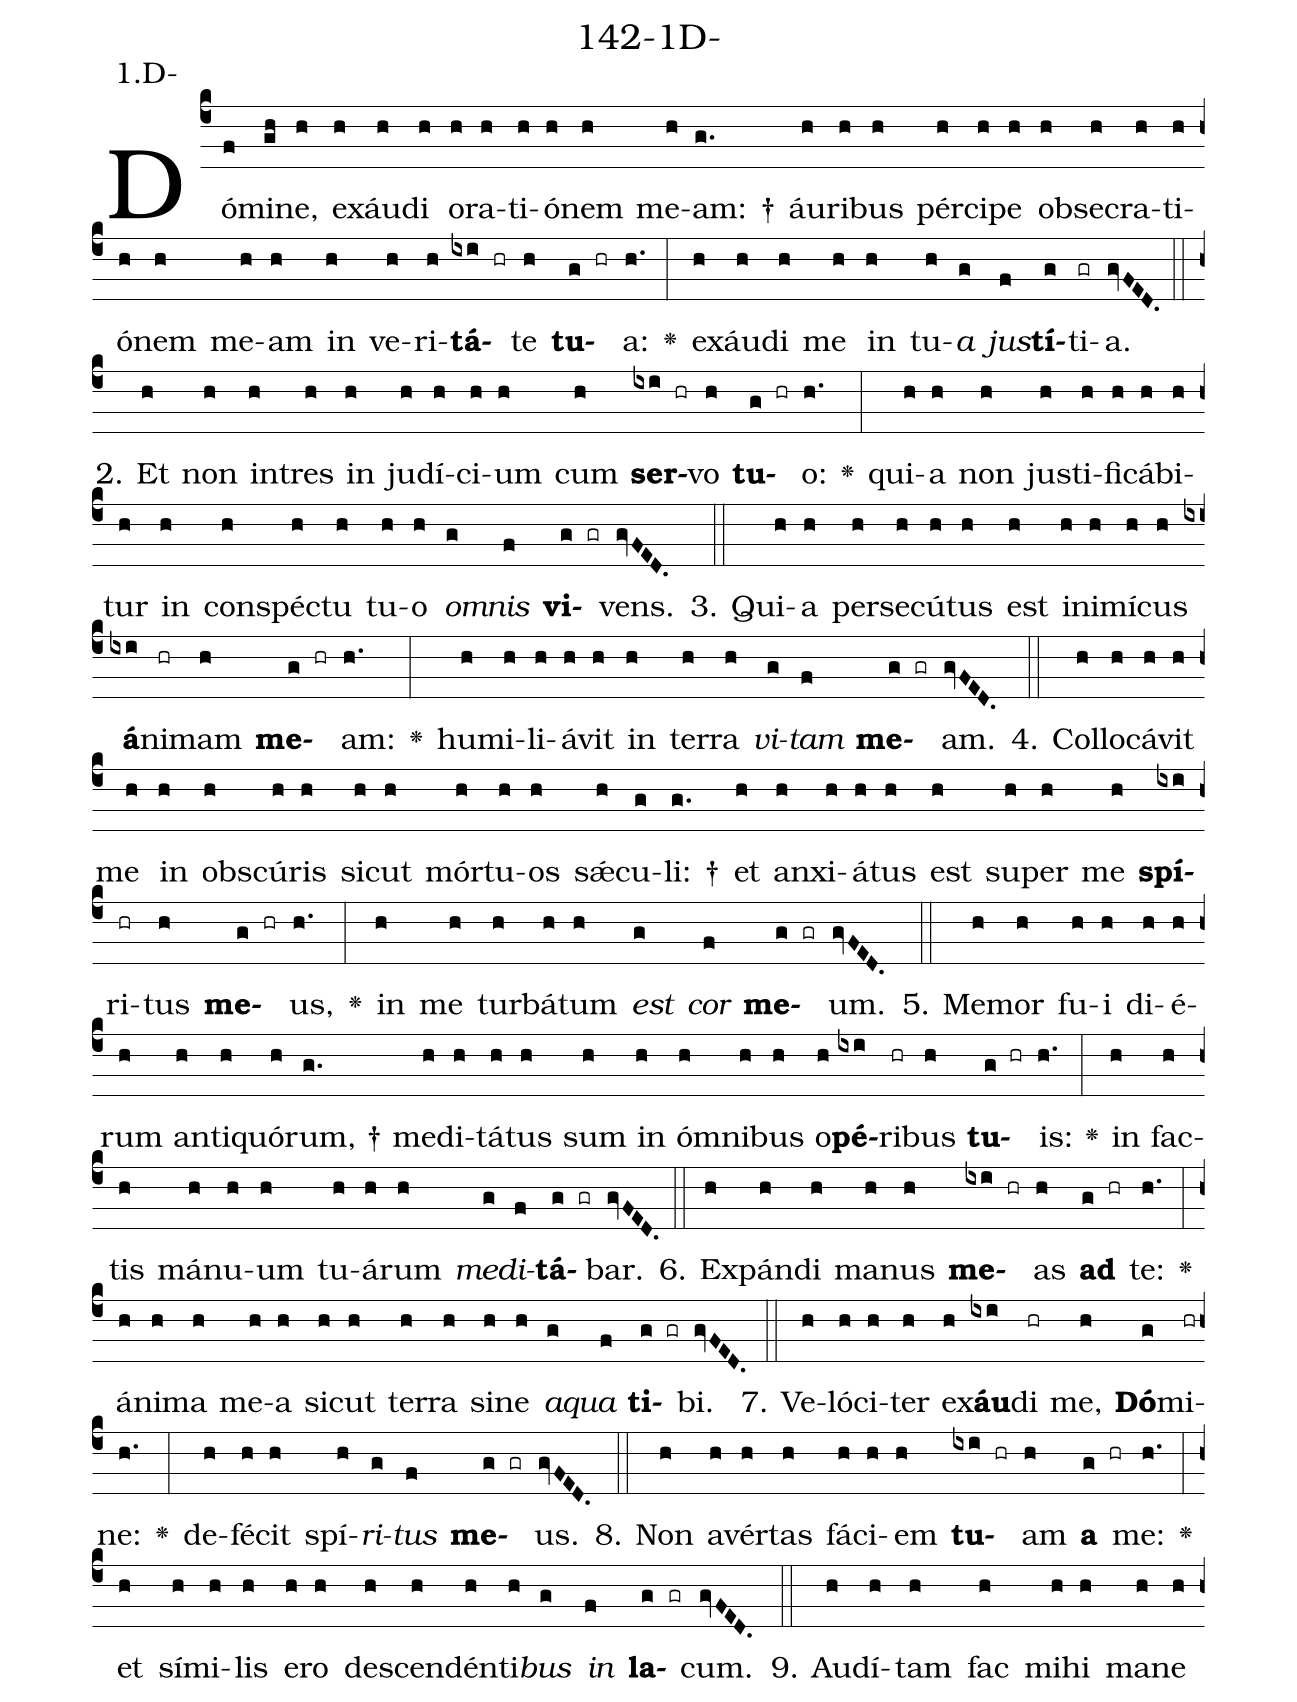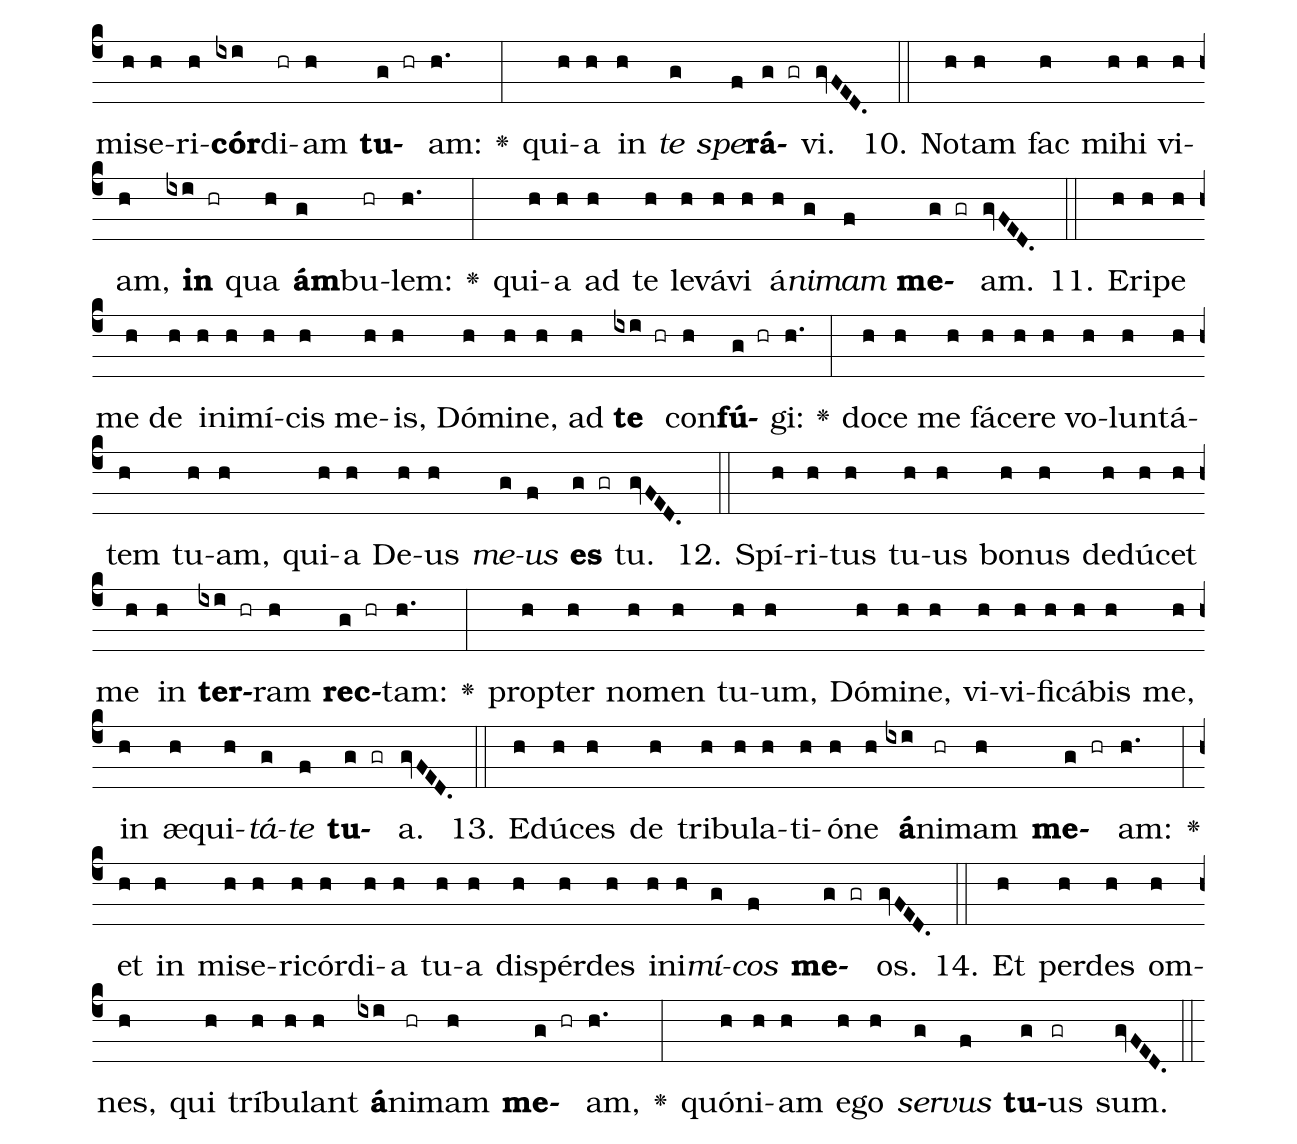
name: 142-1D-;
annotation: 1.D-;
%%
(c4)Dó(f)mi(gh)ne,(h) ex(h)áu(h)di(h) o(h)ra(h)ti(h)ó(h)nem(h) me(h)am: †(g.) áu(h)ri(h)bus(h) pér(h)ci(h)pe(h) ob(h)se(h)cra(h)ti(h)ó(h)nem(h) me(h)am(h) in(h) ve(h)ri(h)<b>tá</b>(ixi hr)te(h) <b>tu</b>(g hr)a:(h.) <v>\greheightstar</v>(:) ex(h)áu(h)di(h) me(h) in(h) tu(h)<i>a</i>(g) <i>jus</i>(f)<b>tí</b>(g)ti(gr)a.(gvFED.) (::)
2. Et(h) non(h) in(h)tres(h) in(h) ju(h)dí(h)ci(h)um(h) cum(h) <b>ser</b>(ixi hr)vo(h) <b>tu</b>(g hr)o:(h.) <v>\greheightstar</v>(:) qui(h)a(h) non(h) jus(h)ti(h)fi(h)cá(h)bi(h)tur(h) in(h) con(h)spéc(h)tu(h) tu(h)o(h) <i>om</i>(g)<i>nis</i>(f) <b>vi</b>(g gr)vens.(gvFED.) (::)
3. Qui(h)a(h) per(h)se(h)cú(h)tus(h) est(h) in(h)i(h)mí(h)cus(h) <b>á</b>(ixi)ni(hr)mam(h) <b>me</b>(g hr)am:(h.) <v>\greheightstar</v>(:) hu(h)mi(h)li(h)á(h)vit(h) in(h) ter(h)ra(h) <i>vi</i>(g)<i>tam</i>(f) <b>me</b>(g gr)am.(gvFED.) (::)
4. Col(h)lo(h)cá(h)vit(h) me(h) in(h) obs(h)cú(h)ris(h) sic(h)ut(h) mór(h)tu(h)os(h) sǽ(h)cu(g)li: †(g.) et(h) an(h)xi(h)á(h)tus(h) est(h) su(h)per(h) me(h) <b>spí</b>(ixi)ri(hr)tus(h) <b>me</b>(g hr)us,(h.) <v>\greheightstar</v>(:) in(h) me(h) tur(h)bá(h)tum(h) <i>est</i>(g) <i>cor</i>(f) <b>me</b>(g gr)um.(gvFED.) (::)
5. Me(h)mor(h) fu(h)i(h) di(h)é(h)rum(h) an(h)ti(h)quó(h)rum, †(g.) me(h)di(h)tá(h)tus(h) sum(h) in(h) óm(h)ni(h)bus(h) o(h)<b>pé</b>(ixi)ri(hr)bus(h) <b>tu</b>(g hr)is:(h.) <v>\greheightstar</v>(:) in(h) fac(h)tis(h) má(h)nu(h)um(h) tu(h)á(h)rum(h) <i>me</i>(g)<i>di</i>(f)<b>tá</b>(g gr)bar.(gvFED.) (::)
6. Ex(h)pán(h)di(h) ma(h)nus(h) <b>me</b>(ixi hr)as(h) <b>ad</b>(g hr) te:(h.) <v>\greheightstar</v>(:) á(h)ni(h)ma(h) me(h)a(h) sic(h)ut(h) ter(h)ra(h) si(h)ne(h) <i>a</i>(g)<i>qua</i>(f) <b>ti</b>(g gr)bi.(gvFED.) (::)
7. Ve(h)ló(h)ci(h)ter(h) ex(h)<b>áu</b>(ixi)di(hr) me,(h) <b>Dó</b>(g)mi(hr)ne:(h.) <v>\greheightstar</v>(:) de(h)fé(h)cit(h) spí(h)<i>ri</i>(g)<i>tus</i>(f) <b>me</b>(g gr)us.(gvFED.) (::)
8. Non(h) a(h)vér(h)tas(h) fá(h)ci(h)em(h) <b>tu</b>(ixi hr)am(h) <b>a</b>(g hr) me:(h.) <v>\greheightstar</v>(:) et(h) sí(h)mi(h)lis(h) e(h)ro(h) de(h)scen(h)dén(h)ti(h)<i>bus</i>(g) <i>in</i>(f) <b>la</b>(g gr)cum.(gvFED.) (::)
9. Au(h)dí(h)tam(h) fac(h) mi(h)hi(h) ma(h)ne(h) mi(h)se(h)ri(h)<b>cór</b>(ixi)di(hr)am(h) <b>tu</b>(g hr)am:(h.) <v>\greheightstar</v>(:) qui(h)a(h) in(h) <i>te</i>(g) <i>spe</i>(f)<b>rá</b>(g gr)vi.(gvFED.) (::)
10. No(h)tam(h) fac(h) mi(h)hi(h) vi(h)am,(h) <b>in</b>(ixi hr) qua(h) <b>ám</b>(g)bu(hr)lem:(h.) <v>\greheightstar</v>(:) qui(h)a(h) ad(h) te(h) le(h)vá(h)vi(h) á(h)<i>ni</i>(g)<i>mam</i>(f) <b>me</b>(g gr)am.(gvFED.) (::)
11. E(h)ri(h)pe(h) me(h) de(h) in(h)i(h)mí(h)cis(h) me(h)is,(h) Dó(h)mi(h)ne,(h) ad(h) <b>te</b>(ixi hr) con(h)<b>fú</b>(g hr)gi:(h.) <v>\greheightstar</v>(:) do(h)ce(h) me(h) fá(h)ce(h)re(h) vo(h)lun(h)tá(h)tem(h) tu(h)am,(h) qui(h)a(h) De(h)us(h) <i>me</i>(g)<i>us</i>(f) <b>es</b>(g gr) tu.(gvFED.) (::)
12. Spí(h)ri(h)tus(h) tu(h)us(h) bo(h)nus(h) de(h)dú(h)cet(h) me(h) in(h) <b>ter</b>(ixi hr)ram(h) <b>rec</b>(g hr)tam:(h.) <v>\greheightstar</v>(:) prop(h)ter(h) no(h)men(h) tu(h)um,(h) Dó(h)mi(h)ne,(h) vi(h)vi(h)fi(h)cá(h)bis(h) me,(h) in(h) æ(h)qui(h)<i>tá</i>(g)<i>te</i>(f) <b>tu</b>(g gr)a.(gvFED.) (::)
13. E(h)dú(h)ces(h) de(h) tri(h)bu(h)la(h)ti(h)ó(h)ne(h) <b>á</b>(ixi)ni(hr)mam(h) <b>me</b>(g hr)am:(h.) <v>\greheightstar</v>(:) et(h) in(h) mi(h)se(h)ri(h)cór(h)di(h)a(h) tu(h)a(h) dis(h)pér(h)des(h) in(h)i(h)<i>mí</i>(g)<i>cos</i>(f) <b>me</b>(g gr)os.(gvFED.) (::)
14. Et(h) per(h)des(h) om(h)nes,(h) qui(h) trí(h)bu(h)lant(h) <b>á</b>(ixi)ni(hr)mam(h) <b>me</b>(g hr)am,(h.) <v>\greheightstar</v>(:) quón(h)i(h)am(h) e(h)go(h) <i>ser</i>(g)<i>vus</i>(f) <b>tu</b>(g)us(gr) sum.(gvFED.) (::)
